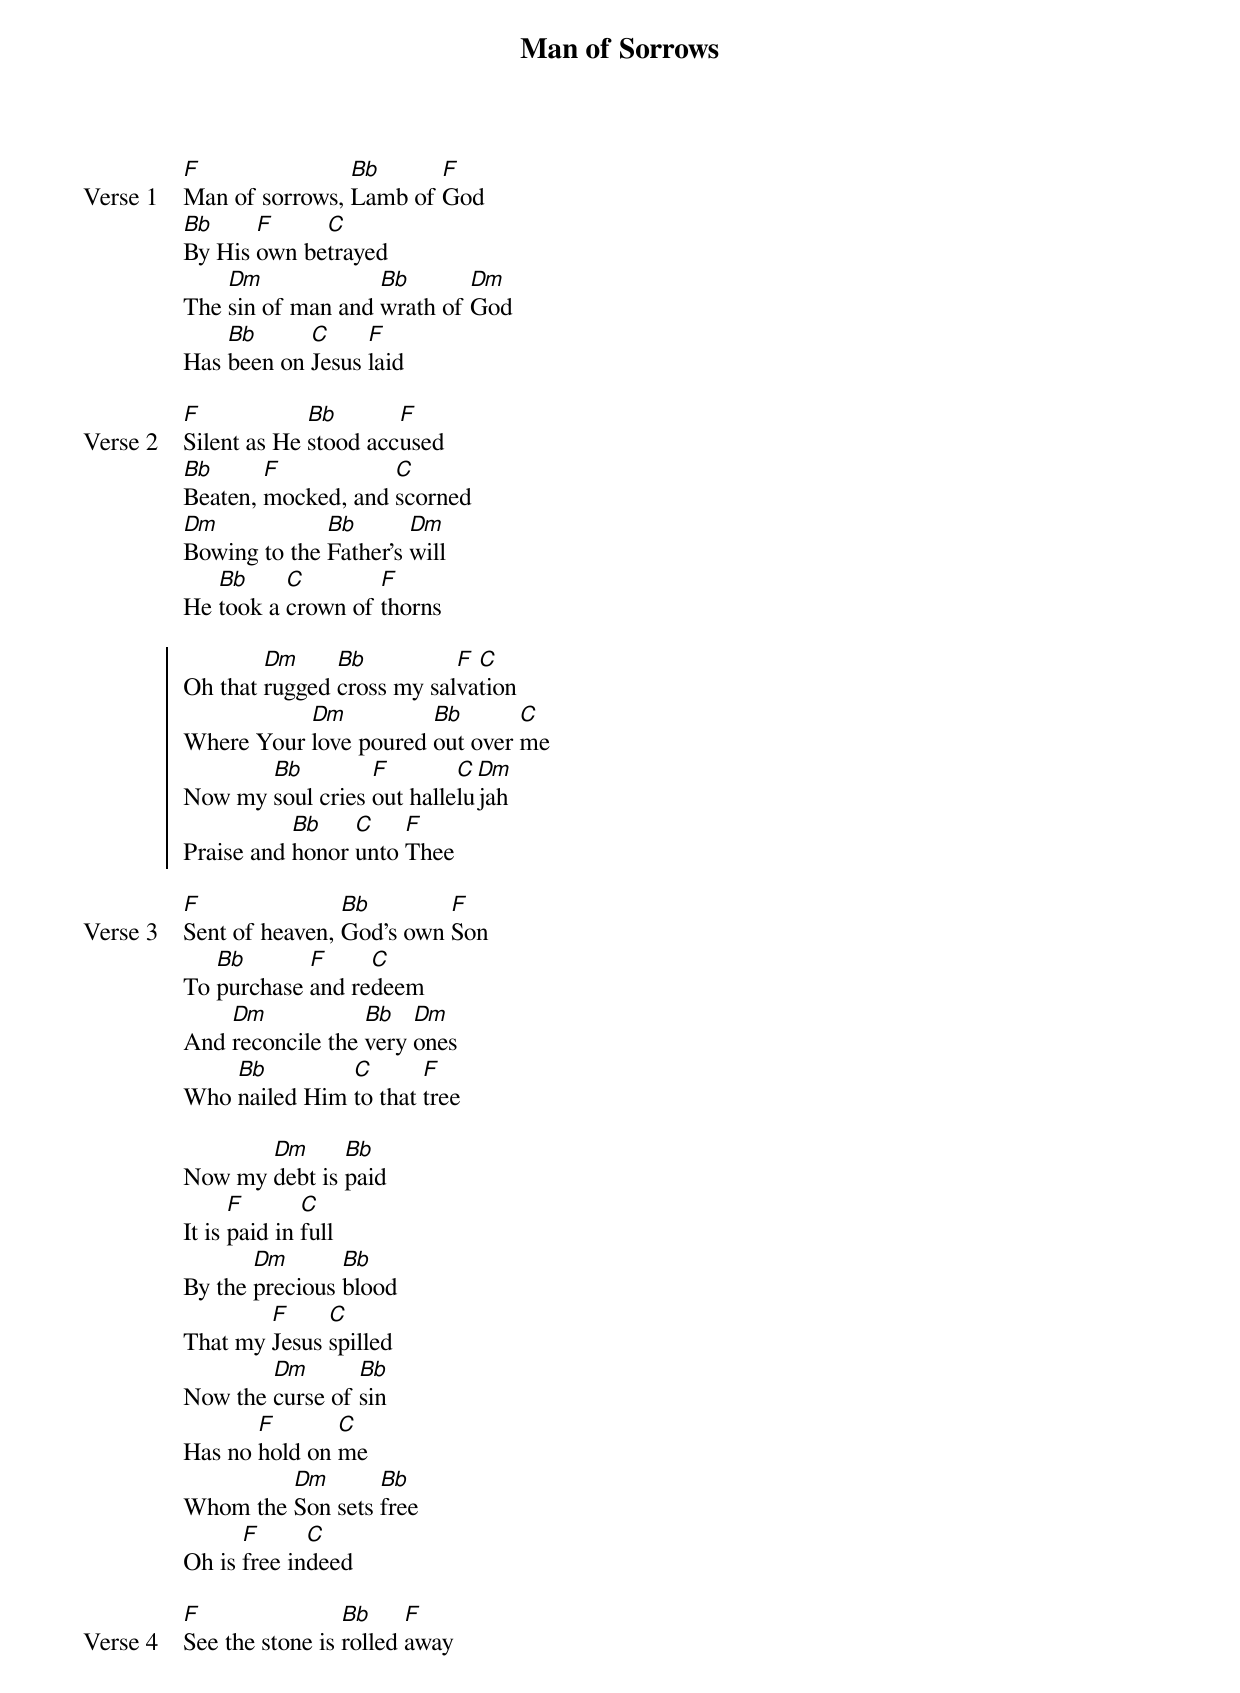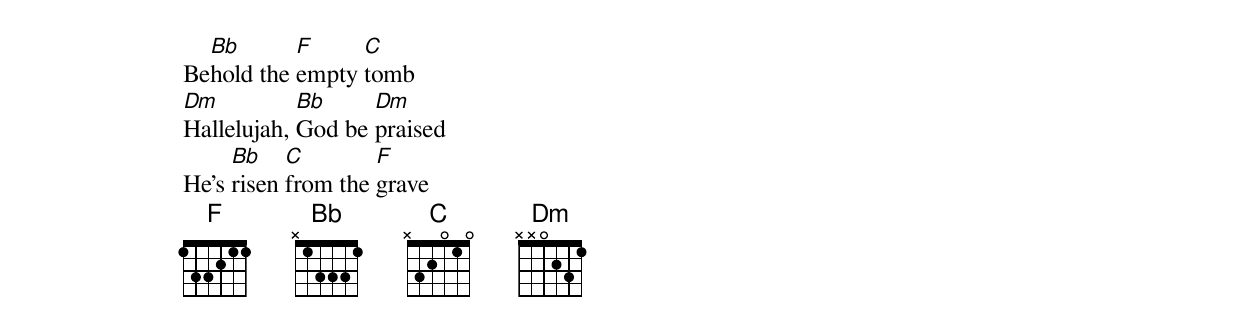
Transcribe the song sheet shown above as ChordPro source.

{title: Man of Sorrows}
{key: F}
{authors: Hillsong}
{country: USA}
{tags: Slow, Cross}
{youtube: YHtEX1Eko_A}

{sov Verse 1}
[F]Man of sorrows, [Bb]Lamb of [F]God
[Bb]By His [F]own be[C]trayed
The [Dm]sin of man and [Bb]wrath of [Dm]God
Has [Bb]been on [C]Jesus [F]laid

{eov}
{sov Verse 2}
[F]Silent as He [Bb]stood acc[F]used
[Bb]Beaten, [F]mocked, and [C]scorned
[Dm]Bowing to the [Bb]Father's [Dm]will
He [Bb]took a [C]crown of [F]thorns

{eov}
{soc}
Oh that [Dm]rugged [Bb]cross my sal[F]va[C]tion
Where Your [Dm]love poured [Bb]out over [C]me
Now my [Bb]soul cries [F]out halle[C]lu[Dm]jah
Praise and [Bb]honor [C]unto [F]Thee

{eoc}
{sov Verse 3}
[F]Sent of heaven, [Bb]God's own [F]Son
To [Bb]purchase [F]and re[C]deem
And [Dm]reconcile the [Bb]very [Dm]ones
Who [Bb]nailed Him [C]to that [F]tree

{eov}
{sob}
Now my [Dm]debt is [Bb]paid
It is [F]paid in [C]full
By the [Dm]precious [Bb]blood
That my [F]Jesus [C]spilled
Now the [Dm]curse of [Bb]sin
Has no [F]hold on [C]me
Whom the [Dm]Son sets [Bb]free
Oh is [F]free in[C]deed

{eob}
{sov Verse 4}
[F]See the stone is [Bb]rolled [F]away
Be[Bb]hold the [F]empty [C]tomb
[Dm]Hallelujah, [Bb]God be [Dm]praised
He's [Bb]risen [C]from the [F]grave
{eov}
